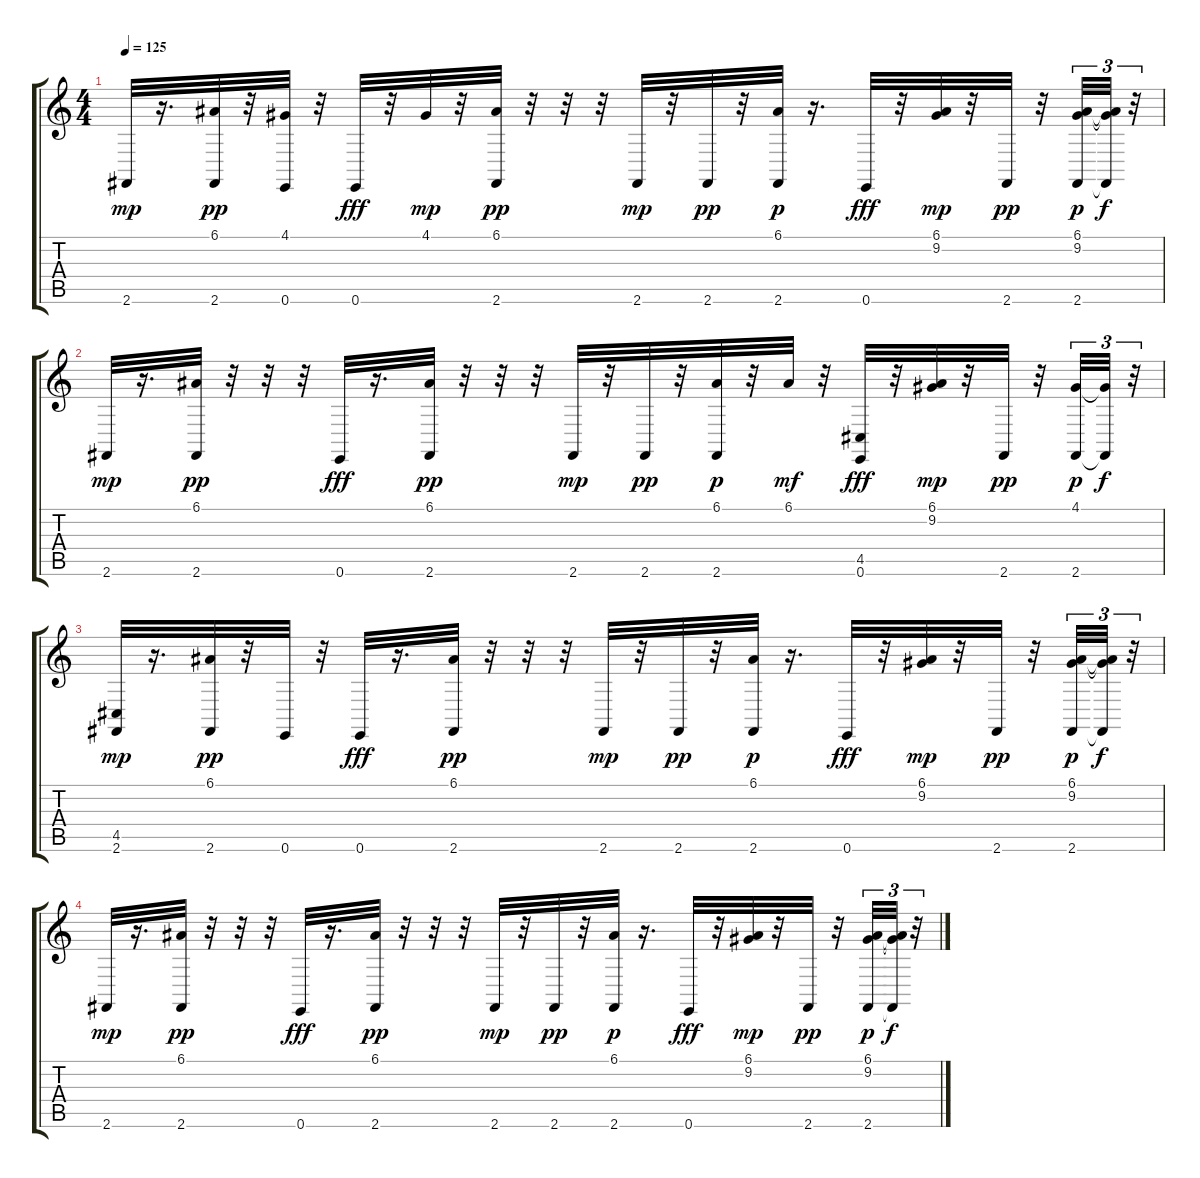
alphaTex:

\track "" {instrument acousticgrandpiano}
\staff {score tabs}
\tuning (E4 B3 G3 D3 A2 E2) {hide}
\ts (4 4)
\tempo 125
\clef g2
\ks c
2.6.32{dy mp} r.16{d} (6.1 2.6).32{dy pp} r.32 (4.1 0.6).32 r.32 0.6.32{dy fff} r.32 4.1.32{dy mp} r.32 (6.1 2.6).32{dy pp} r.32 r.32 r.32 2.6.32{dy mp} r.32 2.6.32{dy pp} r.32 (6.1 2.6).32{dy p} r.16{d} 0.6.32{dy fff} r.32 (6.1 9.2).32{dy mp} r.32 2.6.32{dy pp} r.32 (6.1 9.2 2.6).32{tu (3 2) dy p} (6.1{t} 9.2{t} 2.6{t}).32{tu (3 2) dy f} r.32{tu (3 2)} |
2.6.32{dy mp} r.16{d} (6.1 2.6).32{dy pp} r.32 r.32 r.32 0.6.32{dy fff} r.16{d} (6.1 2.6).32{dy pp} r.32 r.32 r.32 2.6.32{dy mp} r.32 2.6.32{dy pp} r.32 (6.1 2.6).32{dy p} r.32 6.1.32{dy mf} r.32 (4.5 0.6).32{dy fff} r.32 (6.1 9.2).32{dy mp} r.32 2.6.32{dy pp} r.32 (4.1 2.6).32{tu (3 2) dy p} (4.1{t} 2.6{t}).32{tu (3 2) dy f} r.32{tu (3 2)} |
(4.5 2.6).32{dy mp} r.16{d} (6.1 2.6).32{dy pp} r.32 0.6.32 r.32 0.6.32{dy fff} r.16{d} (6.1 2.6).32{dy pp} r.32 r.32 r.32 2.6.32{dy mp} r.32 2.6.32{dy pp} r.32 (6.1 2.6).32{dy p} r.16{d} 0.6.32{dy fff} r.32 (6.1 9.2).32{dy mp} r.32 2.6.32{dy pp} r.32 (6.1 9.2 2.6).32{tu (3 2) dy p} (6.1{t} 9.2{t} 2.6{t}).32{tu (3 2) dy f} r.32{tu (3 2)} |
2.6.32{dy mp} r.16{d} (6.1 2.6).32{dy pp} r.32 r.32 r.32 0.6.32{dy fff} r.16{d} (6.1 2.6).32{dy pp} r.32 r.32 r.32 2.6.32{dy mp} r.32 2.6.32{dy pp} r.32 (6.1 2.6).32{dy p} r.16{d} 0.6.32{dy fff} r.32 (6.1 9.2).32{dy mp} r.32 2.6.32{dy pp} r.32 (6.1 9.2 2.6).32{tu (3 2) dy p} (6.1{t} 9.2{t} 2.6{t}).32{tu (3 2) dy f} r.32{tu (3 2)}
